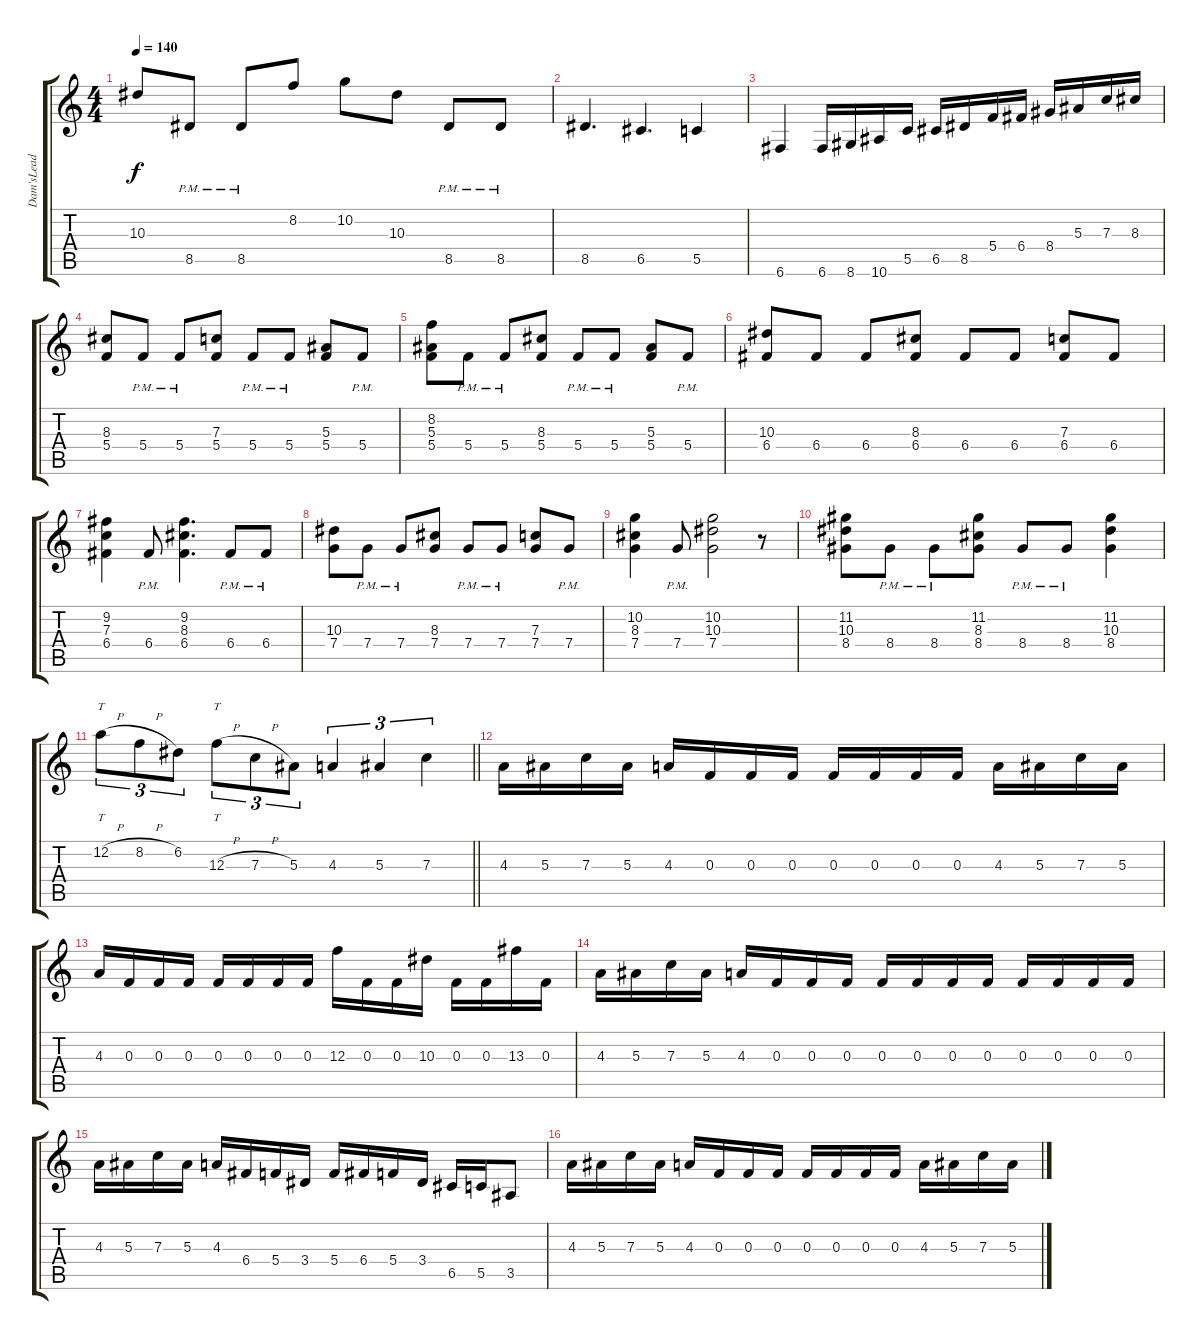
\track ("Dam'sLead" "Dam'sLead") {instrument distortionguitar}
\staff {score tabs}
\tuning (D4 A3 F3 C3 G2 C2) {hide}
\ts (4 4)
\tempo 140
\clef g2
\ks c
10.3.8{dy f} 8.5{pm}.8 8.5{pm}.8 8.2.8 10.2.8 10.3.8 8.5{pm}.8 8.5{pm}.8 |
8.5.4{d} 6.5.4{d} 5.5.4 |
6.6.4 6.6.16 8.6.16 10.6.16 5.5.16 6.5.16 8.5.16 5.4.16 6.4.16 8.4.16 5.3.16 7.3.16 8.3.16 |
(8.3 5.4).8 5.4{pm}.8 5.4{pm}.8 (7.3 5.4).8 5.4{pm}.8 5.4{pm}.8 (5.3 5.4).8 5.4{pm}.8 |
(8.2 5.3 5.4).8 5.4{pm}.8 5.4{pm}.8 (8.3 5.4).8 5.4{pm}.8 5.4{pm}.8 (5.3 5.4).8 5.4{pm}.8 |
(10.3 6.4).8 6.4.8 6.4.8 (8.3 6.4).8 6.4.8 6.4.8 (7.3 6.4).8 6.4.8 |
(9.2 7.3 6.4).4 6.4{pm}.8 (9.2 8.3 6.4).4{d} 6.4{pm}.8 6.4{pm}.8 |
(10.3 7.4).8 7.4{pm}.8 7.4{pm}.8 (8.3 7.4).8 7.4{pm}.8 7.4{pm}.8 (7.3 7.4).8 7.4{pm}.8 |
(10.2 8.3 7.4).4 7.4{pm}.8 (10.2 10.3 7.4).2 r.8 |
(11.2 10.3 8.4).8 8.4{pm}.8 8.4{pm}.8 (11.2 8.3 8.4).8 8.4{pm}.8 8.4{pm}.8 (11.2 10.3 8.4).4 |
\barLineRight lightlight
12.2{h}.8{tt tu (3 2)} 8.2{h}.8{tu (3 2)} 6.2.8{tu (3 2)} 12.3{h}.8{tt tu (3 2)} 7.3{h}.8{tu (3 2)} 5.3.8{tu (3 2)} 4.3.4{tu (3 2)} 5.3.4{tu (3 2)} 7.3.4{tu (3 2)} |
4.3.16 5.3.16 7.3.16 5.3.16 4.3.16 0.3.16 0.3.16 0.3.16 0.3.16 0.3.16 0.3.16 0.3.16 4.3.16 5.3.16 7.3.16 5.3.16 |
4.3.16 0.3.16 0.3.16 0.3.16 0.3.16 0.3.16 0.3.16 0.3.16 12.3.16 0.3.16 0.3.16 10.3.16 0.3.16 0.3.16 13.3.16 0.3.16 |
4.3.16 5.3.16 7.3.16 5.3.16 4.3.16 0.3.16 0.3.16 0.3.16 0.3.16 0.3.16 0.3.16 0.3.16 0.3.16 0.3.16 0.3.16 0.3.16 |
4.3.16 5.3.16 7.3.16 5.3.16 4.3.16 6.4.16 5.4.16 3.4.16 5.4.16 6.4.16 5.4.16 3.4.16 6.5.16 5.5.16 3.5.8 |
4.3.16 5.3.16 7.3.16 5.3.16 4.3.16 0.3.16 0.3.16 0.3.16 0.3.16 0.3.16 0.3.16 0.3.16 4.3.16 5.3.16 7.3.16 5.3.16
